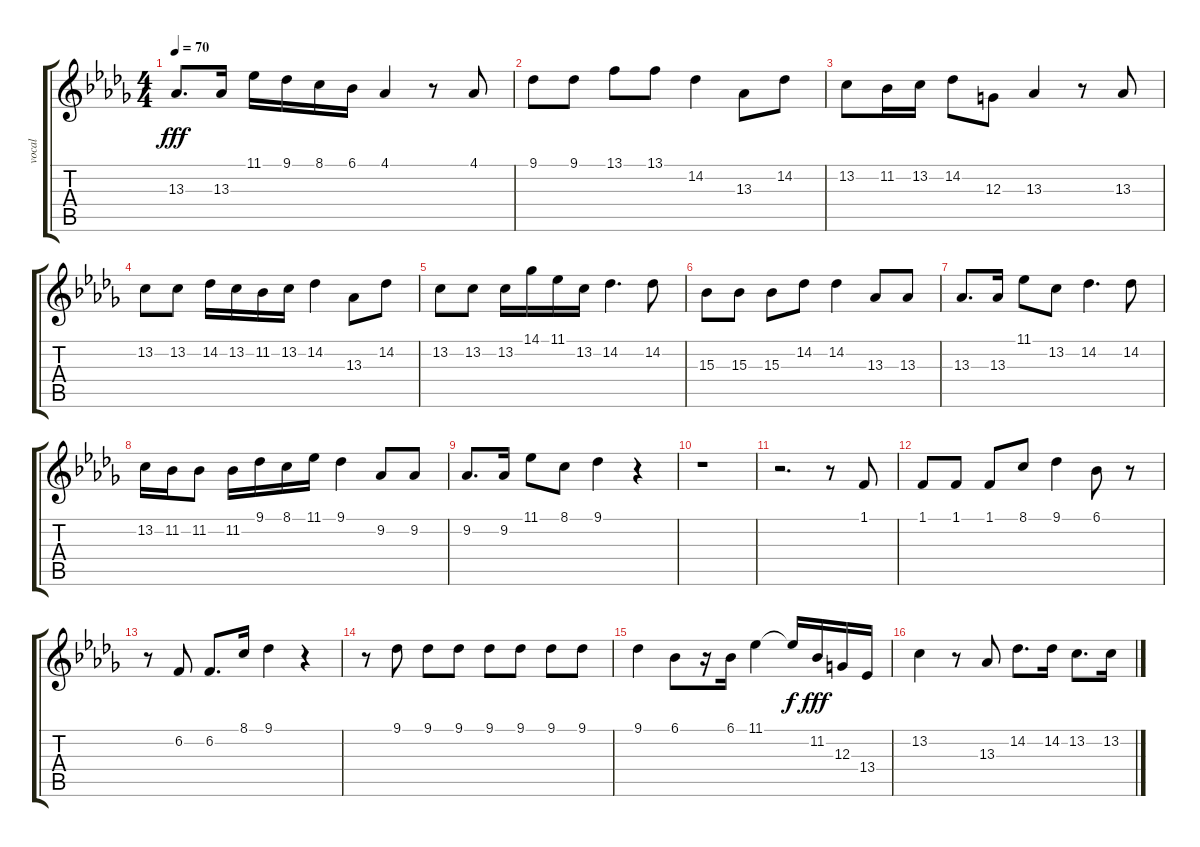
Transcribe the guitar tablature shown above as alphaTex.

\track ("vocal" "vocal") {instrument clarinet}
\staff {score tabs}
\tuning (E4 B3 G3 D3 A2 E2) {hide}
\ts (4 4)
\tempo 70
\clef g2
\ks db
13.3.8{d dy fff} 13.3.16 11.1.16 9.1.16 8.1.16 6.1.16 4.1.4 r.8 4.1.8 |
9.1.8 9.1.8 13.1.8 13.1.8 14.2.4 13.3.8 14.2.8 |
13.2.8 11.2.16 13.2.16 14.2.8 12.3.8 13.3.4 r.8 13.3.8 |
13.2.8 13.2.8 14.2.16 13.2.16 11.2.16 13.2.16 14.2.4 13.3.8 14.2.8 |
13.2.8 13.2.8 13.2.16 14.1.16 11.1.16 13.2.16 14.2.4{d} 14.2.8 |
15.3.8 15.3.8 15.3.8 14.2.8 14.2.4 13.3.8 13.3.8 |
13.3.8{d} 13.3.16 11.1.8 13.2.8 14.2.4{d} 14.2.8 |
13.2.16 11.2.16 11.2.8 11.2.16 9.1.16 8.1.16 11.1.16 9.1.4 9.2.8 9.2.8 |
9.2.8{d} 9.2.16 11.1.8 8.1.8 9.1.4 r.4 |
r.1 |
r.2{d} r.8 1.1.8 |
1.1.8 1.1.8 1.1.8 8.1.8 9.1.4 6.1.8 r.8 |
r.8 6.2.8 6.2.8{d} 8.1.16 9.1.4 r.4 |
r.8 9.1.8 9.1.8 9.1.8 9.1.8 9.1.8 9.1.8 9.1.8 |
9.1.4 6.1.8 r.16 6.1.16 11.1.4 11.1{t}.16{dy f} 11.2.16{dy fff} 12.3.16 13.4.16 |
13.2.4 r.8 13.3.8 14.2.8{d} 14.2.16 13.2.8{d} 13.2.16
